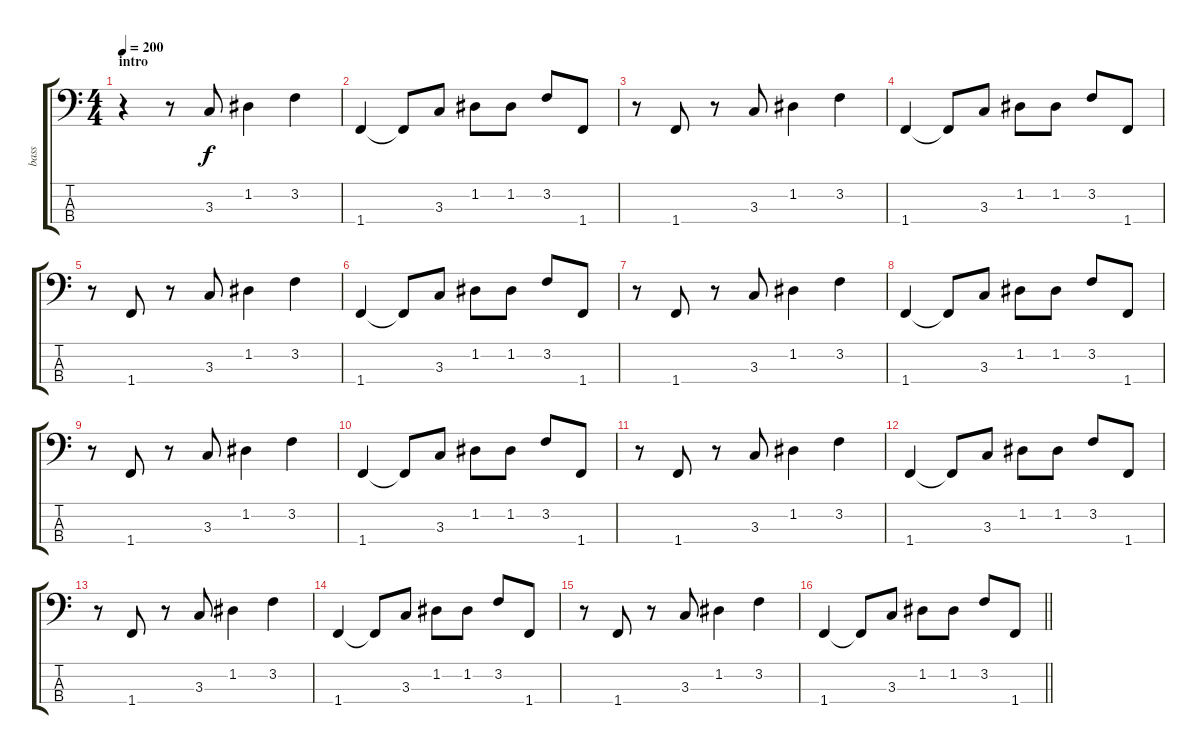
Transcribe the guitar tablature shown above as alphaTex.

\track ("bass" "bass") {instrument fretlessbass}
\staff {score tabs}
\tuning (G2 D2 A1 E1) {hide}
\ts (4 4)
\section ("" "intro")
\tempo 200
\clef f4
\ks c
r.4{dy f instrument fretlessbass} r.8 3.3.8 1.2.4 3.2.4 |
1.4.4 1.4{t}.8 3.3.8 1.2.8 1.2.8 3.2.8 1.4.8 |
r.8 1.4.8 r.8 3.3.8 1.2.4 3.2.4 |
1.4.4 1.4{t}.8 3.3.8 1.2.8 1.2.8 3.2.8 1.4.8 |
r.8 1.4.8 r.8 3.3.8 1.2.4 3.2.4 |
1.4.4 1.4{t}.8 3.3.8 1.2.8 1.2.8 3.2.8 1.4.8 |
r.8 1.4.8 r.8 3.3.8 1.2.4 3.2.4 |
1.4.4 1.4{t}.8 3.3.8 1.2.8 1.2.8 3.2.8 1.4.8 |
r.8 1.4.8 r.8 3.3.8 1.2.4 3.2.4 |
1.4.4 1.4{t}.8 3.3.8 1.2.8 1.2.8 3.2.8 1.4.8 |
r.8 1.4.8 r.8 3.3.8 1.2.4 3.2.4 |
1.4.4 1.4{t}.8 3.3.8 1.2.8 1.2.8 3.2.8 1.4.8 |
r.8 1.4.8 r.8 3.3.8 1.2.4 3.2.4 |
1.4.4 1.4{t}.8 3.3.8 1.2.8 1.2.8 3.2.8 1.4.8 |
r.8 1.4.8 r.8 3.3.8 1.2.4 3.2.4 |
\barLineRight lightlight
1.4.4 1.4{t}.8 3.3.8 1.2.8 1.2.8 3.2.8 1.4.8
